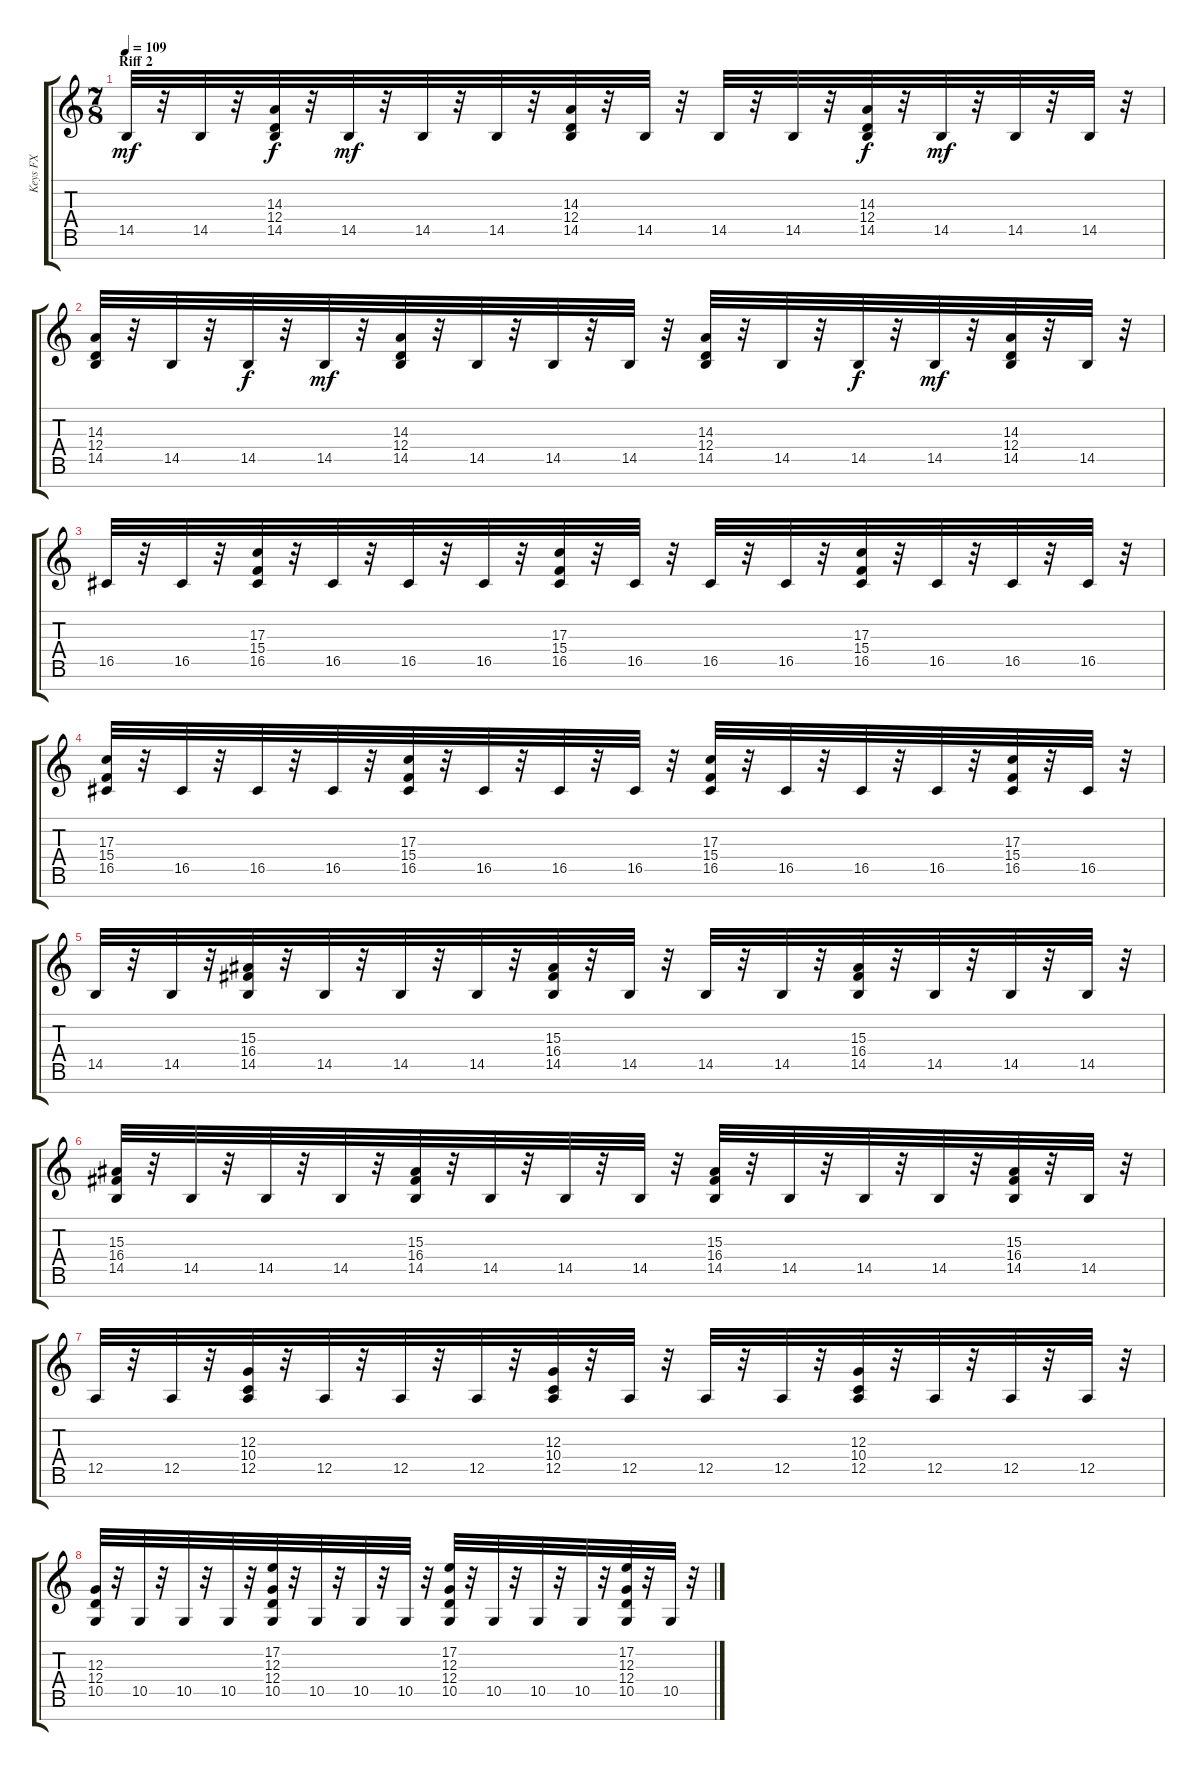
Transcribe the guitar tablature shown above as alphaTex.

\track ("Keys FX" "Keys FX") {instrument fx6goblins}
\staff {score tabs}
\tuning (E4 B3 G3 D3 A2 E2 B1) {hide}
\ts (7 8)
\section ("" "Riff 2")
\tempo 109
\clef g2
\ks c
14.5.32{dy mf} r.32 14.5.32 r.32 (14.3 12.4 14.5).32{dy f} r.32 14.5.32{dy mf} r.32 14.5.32 r.32 14.5.32 r.32 (14.3 12.4 14.5).32 r.32 14.5.32 r.32 14.5.32 r.32 14.5.32 r.32 (14.3 12.4 14.5).32{dy f} r.32 14.5.32{dy mf} r.32 14.5.32 r.32 14.5.32 r.32 |
(14.3 12.4 14.5).32 r.32 14.5.32 r.32 14.5.32{dy f} r.32 14.5.32{dy mf} r.32 (14.3 12.4 14.5).32 r.32 14.5.32 r.32 14.5.32 r.32 14.5.32 r.32 (14.3 12.4 14.5).32 r.32 14.5.32 r.32 14.5.32{dy f} r.32 14.5.32{dy mf} r.32 (14.3 12.4 14.5).32 r.32 14.5.32 r.32 |
16.5.32 r.32 16.5.32 r.32 (17.3 15.4 16.5).32 r.32 16.5.32 r.32 16.5.32 r.32 16.5.32 r.32 (17.3 15.4 16.5).32 r.32 16.5.32 r.32 16.5.32 r.32 16.5.32 r.32 (17.3 15.4 16.5).32 r.32 16.5.32 r.32 16.5.32 r.32 16.5.32 r.32 |
(17.3 15.4 16.5).32 r.32 16.5.32 r.32 16.5.32 r.32 16.5.32 r.32 (17.3 15.4 16.5).32 r.32 16.5.32 r.32 16.5.32 r.32 16.5.32 r.32 (17.3 15.4 16.5).32 r.32 16.5.32 r.32 16.5.32 r.32 16.5.32 r.32 (17.3 15.4 16.5).32 r.32 16.5.32 r.32 |
14.5.32 r.32 14.5.32 r.32 (15.3 16.4 14.5).32 r.32 14.5.32 r.32 14.5.32 r.32 14.5.32 r.32 (15.3 16.4 14.5).32 r.32 14.5.32 r.32 14.5.32 r.32 14.5.32 r.32 (15.3 16.4 14.5).32 r.32 14.5.32 r.32 14.5.32 r.32 14.5.32 r.32 |
(15.3 16.4 14.5).32 r.32 14.5.32 r.32 14.5.32 r.32 14.5.32 r.32 (15.3 16.4 14.5).32 r.32 14.5.32 r.32 14.5.32 r.32 14.5.32 r.32 (15.3 16.4 14.5).32 r.32 14.5.32 r.32 14.5.32 r.32 14.5.32 r.32 (15.3 16.4 14.5).32 r.32 14.5.32 r.32 |
12.5.32 r.32 12.5.32 r.32 (12.3 10.4 12.5).32 r.32 12.5.32 r.32 12.5.32 r.32 12.5.32 r.32 (12.3 10.4 12.5).32 r.32 12.5.32 r.32 12.5.32 r.32 12.5.32 r.32 (12.3 10.4 12.5).32 r.32 12.5.32 r.32 12.5.32 r.32 12.5.32 r.32 |
(12.3 12.4 10.5).32 r.32 10.5.32 r.32 10.5.32 r.32 10.5.32 r.32 (17.2 12.3 12.4 10.5).32 r.32 10.5.32 r.32 10.5.32 r.32 10.5.32 r.32 (17.2 12.3 12.4 10.5).32 r.32 10.5.32 r.32 10.5.32 r.32 10.5.32 r.32 (17.2 12.3 12.4 10.5).32 r.32 10.5.32 r.32
